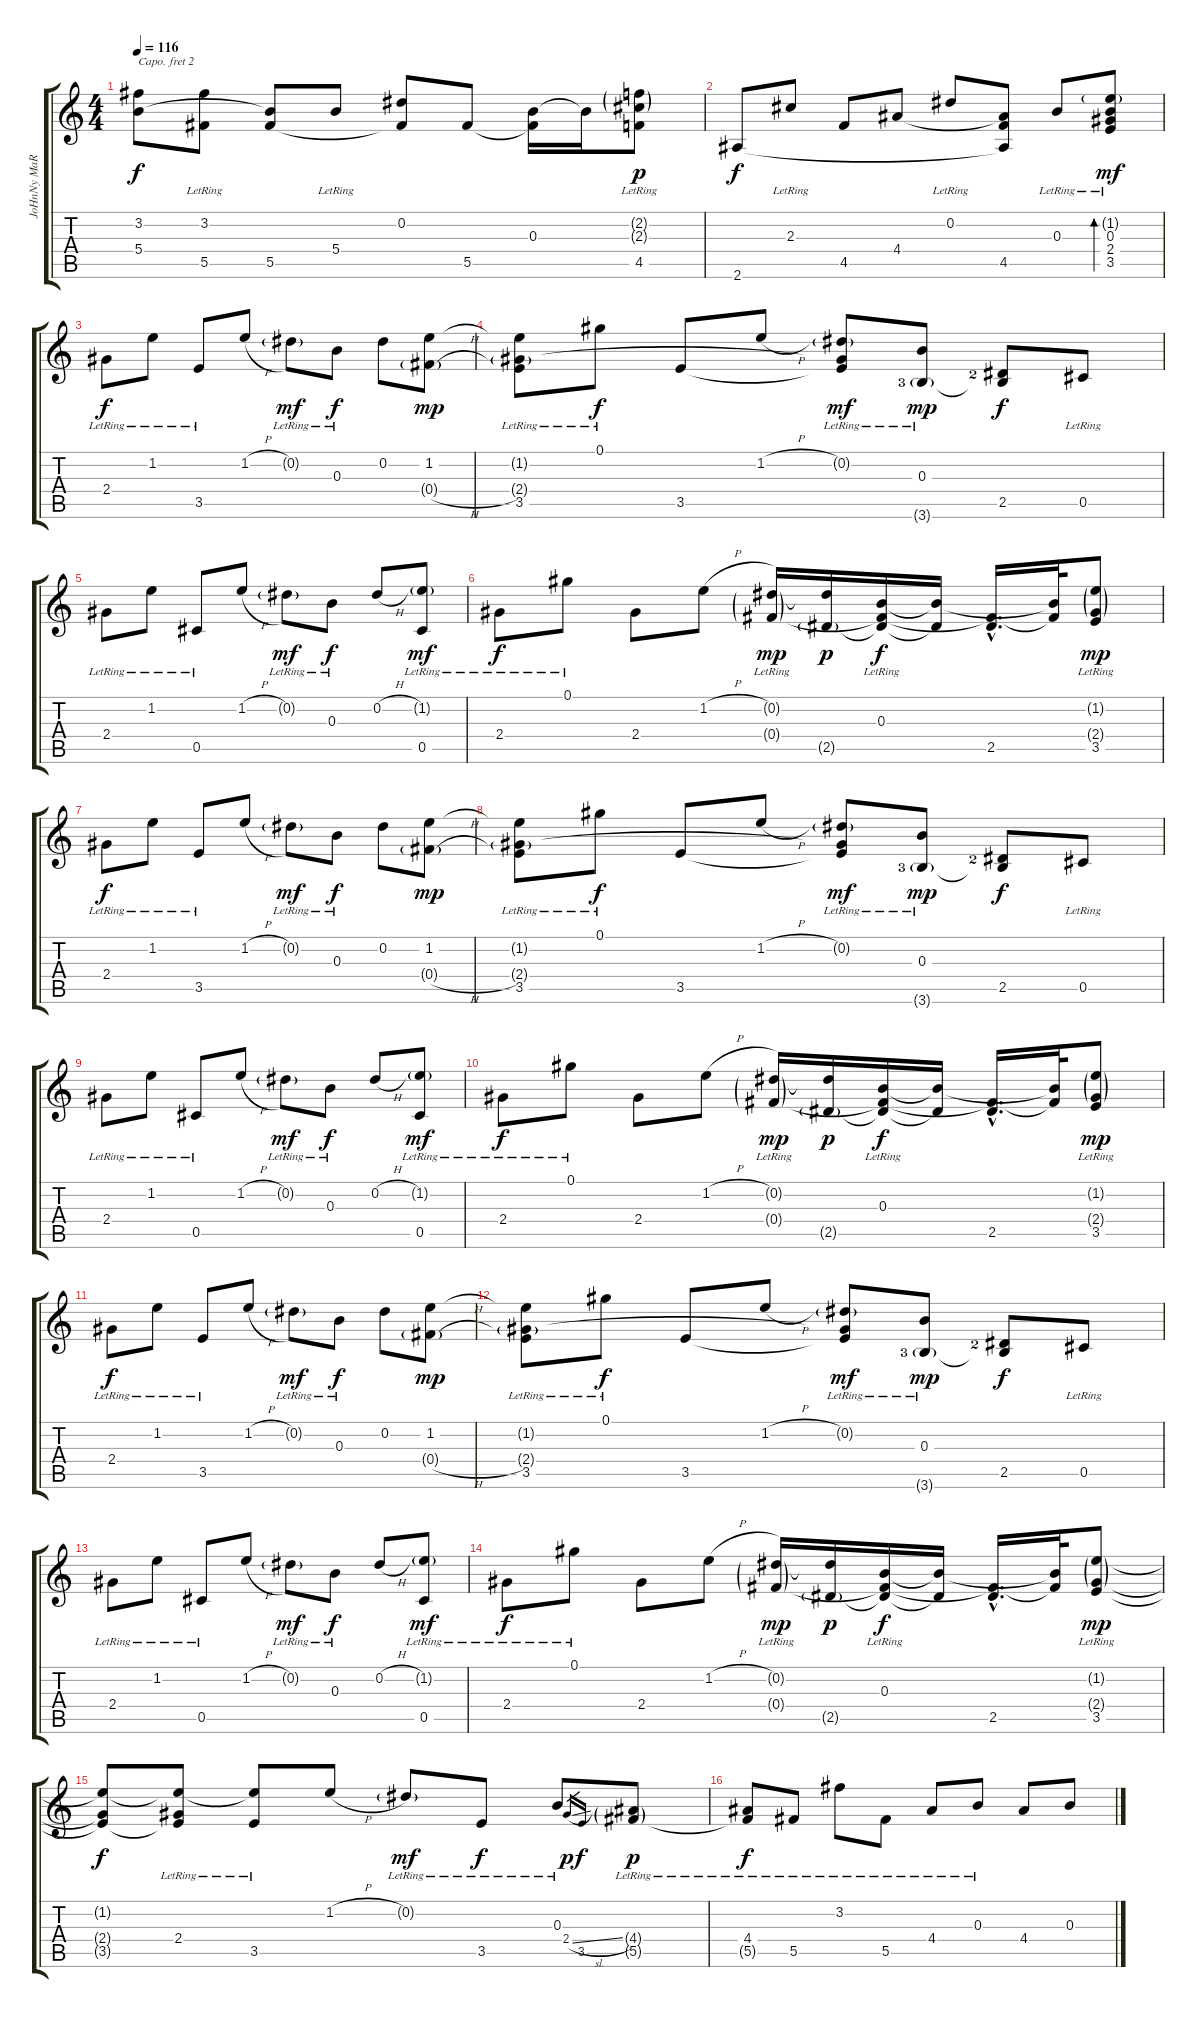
\track ("JoHnNy MaRr" "JoHnNy MaR") {instrument electricguitarclean}
\staff {score tabs}
\capo 2
\tuning (Gb4 Db4 A3 E3 B2 Gb2) {hide}
\ts (4 4)
\tempo 116
\clef g2
\ks c
(3.2{t} 5.4{t}).8{dy f} (3.2{lr} 5.5{t}).8 (5.4{t} 5.5).8 5.4{lr}.8 (0.2 5.5{t}).8 5.5.8 (0.3 5.5{t}).16 0.3{t}.16 (2.2{g lr} 2.3{g lr} 4.5{lr}).8{dy p} |
2.6.8{dy f} 2.3{lr}.8 4.5.8 4.4.8 0.2{lr}.8 (4.4{t} 4.5 2.6{t}).8 0.3{lr}.8 (1.2{g lr} 0.3{lr} 2.4 3.5{lr}).8{bd 60 dy mf} |
2.4{lr}.8{dy f} 1.2{lr}.8 3.5{lr}.8 1.2{h}.8 0.2{g lr}.8{dy mf} 0.3{lr}.8{dy f} 0.2.8 (1.2 0.4{h g}).8{dy mp} |
(1.2{t} 2.4{g} 3.5{lr}).8 0.1{lr}.8{dy f} 3.5.8 1.2{h}.8 (0.2{g lr} 2.4{t} 3.5{t}).8{dy mf} (0.3{lr} 3.6{g lf 4}).8{dy mp} (2.5{lf 3} 3.6{t}).8{dy f} 0.5{lr}.8 |
2.4{lr}.8 1.2{lr}.8 0.5{lr}.8 1.2{h}.8 0.2{g lr}.8{dy mf} 0.3{lr}.8{dy f} 0.2{h}.8 (1.2{g lr} 0.5{lr}).8{dy mf} |
2.4{lr}.8{dy f} 0.1{lr}.8 2.4.8 1.2{h}.8 (0.2{g lr} 0.4{g}).16{dy mp} (0.2{t} 2.5{g}).16{dy p} (0.3{lr} 0.4{t} 2.5{t}).16{dy f} (0.3{t} 2.5{t}).16 (0.4{hac t} 2.5{hac}).16{d} (0.3{t} 0.4{t}).32 (1.2{g lr} 2.4{g} 3.5{lr}).8{dy mp} |
2.4{lr}.8{dy f} 1.2{lr}.8 3.5{lr}.8 1.2{h}.8 0.2{g lr}.8{dy mf} 0.3{lr}.8{dy f} 0.2.8 (1.2 0.4{h g}).8{dy mp} |
(1.2{t} 2.4{g} 3.5{lr}).8 0.1{lr}.8{dy f} 3.5.8 1.2{h}.8 (0.2{g lr} 2.4{t} 3.5{t}).8{dy mf} (0.3{lr} 3.6{g lf 4}).8{dy mp} (2.5{lf 3} 3.6{t}).8{dy f} 0.5{lr}.8 |
2.4{lr}.8 1.2{lr}.8 0.5{lr}.8 1.2{h}.8 0.2{g lr}.8{dy mf} 0.3{lr}.8{dy f} 0.2{h}.8 (1.2{g lr} 0.5{lr}).8{dy mf} |
2.4{lr}.8{dy f} 0.1{lr}.8 2.4.8 1.2{h}.8 (0.2{g lr} 0.4{g}).16{dy mp} (0.2{t} 2.5{g}).16{dy p} (0.3{lr} 0.4{t} 2.5{t}).16{dy f} (0.3{t} 2.5{t}).16 (0.4{hac t} 2.5{hac}).16{d} (0.3{t} 0.4{t}).32 (1.2{g lr} 2.4{g} 3.5{lr}).8{dy mp} |
2.4{lr}.8{dy f} 1.2{lr}.8 3.5{lr}.8 1.2{h}.8 0.2{g lr}.8{dy mf} 0.3{lr}.8{dy f} 0.2.8 (1.2 0.4{h g}).8{dy mp} |
(1.2{t} 2.4{g} 3.5{lr}).8 0.1{lr}.8{dy f} 3.5.8 1.2{h}.8 (0.2{g lr} 2.4{t} 3.5{t}).8{dy mf} (0.3{lr} 3.6{g lf 4}).8{dy mp} (2.5{lf 3} 3.6{t}).8{dy f} 0.5{lr}.8 |
2.4{lr}.8 1.2{lr}.8 0.5{lr}.8 1.2{h}.8 0.2{g lr}.8{dy mf} 0.3{lr}.8{dy f} 0.2{h}.8 (1.2{g lr} 0.5{lr}).8{dy mf} |
2.4{lr}.8{dy f} 0.1{lr}.8 2.4.8 1.2{h}.8 (0.2{g lr} 0.4{g}).16{dy mp} (0.2{t} 2.5{g}).16{dy p} (0.3{lr} 0.4{t} 2.5{t}).16{dy f} (0.3{t} 2.5{t}).16 (0.4{hac t} 2.5{hac}).16{d} (0.3{t} 0.4{t}).32 (1.2{g lr} 2.4{g} 3.5{lr}).8{dy mp} |
(1.2{t} 2.4{t} 3.5{t}).8{dy f} (1.2{t} 2.4{lr} 3.5{t}).8 (1.2{t} 3.5{lr}).8 1.2{h}.8 0.2{g lr}.8{dy mf} 3.5{lr}.8{dy f} 0.3{lr}.8 2.4{sl}.16{gr dy p} 3.5.16{gr dy f} (4.4{g} 5.5{g lr}).8{dy p} |
(4.4{lr} 5.5{t}).8{dy f} 5.5{lr}.8 3.2{lr}.8 5.5{lr}.8 4.4{lr}.8 0.3{lr}.8 4.4.8 0.3.8
